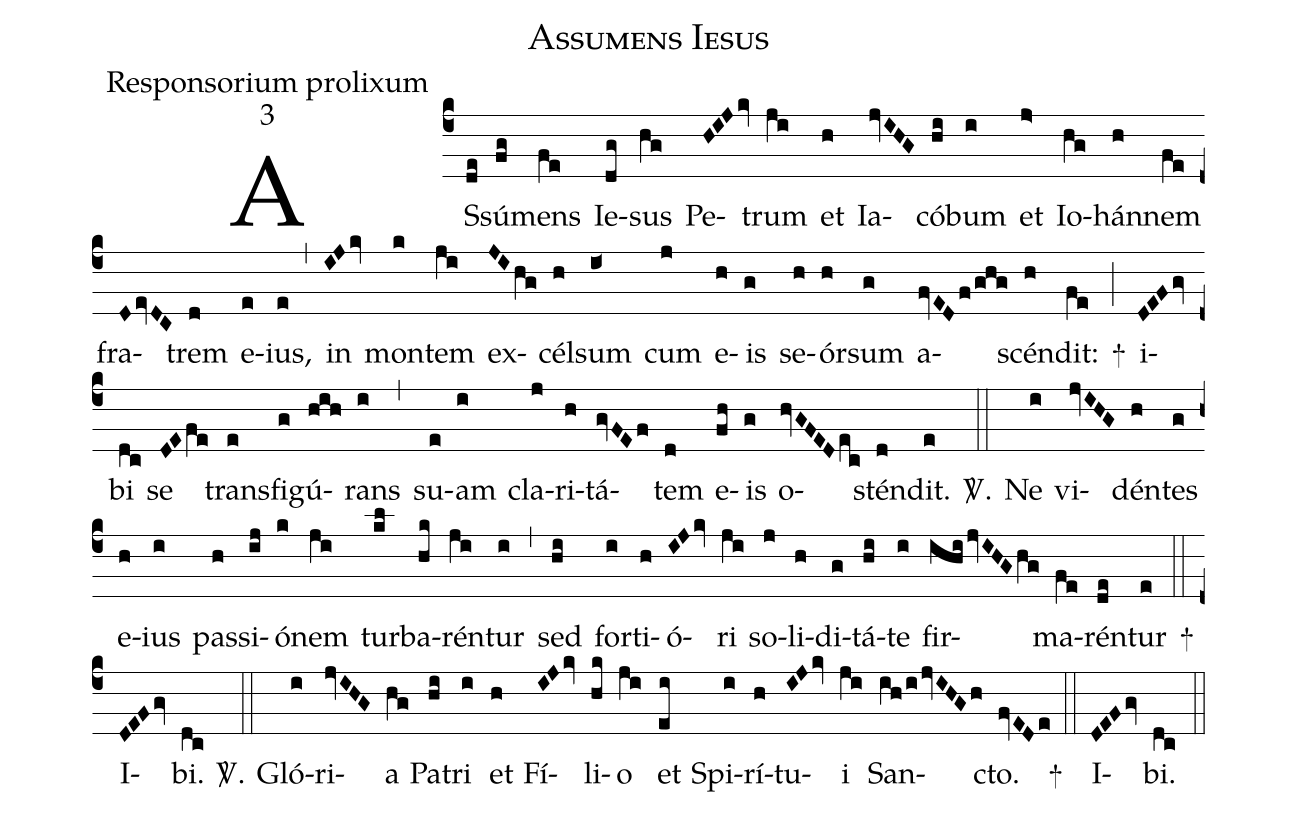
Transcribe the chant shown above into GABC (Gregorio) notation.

name: Assumens Iesus;
office-part: Responsorium prolixum;
mode: 3;
%%
(c4)
AS(de)sú(fg)mens(fe) Ie(dg)sus(hg) Pe(HIJkv)trum(ji) et(h) Ia(jvIHG)có(hi)bum(i) et(j>) Io(hg)hán(h)nem(fe) fra(DevDC)trem(d) e(e)ius,(e) (,)
in(IJkv) mon(k)tem(ji) ex(JI/hg)cél(h)sum(i<) cum(j) e(h)is(g) se(h)ór(h)sum(g) a(fvEDf/ghg)scén(h)dit:(fe) +(;)
i(DEFgv)bi(dc) se(DE/fe) trans(e)fi(g)gú(hih)rans(i) (,)
su(e)am(i) cla(j)ri(h)tá(gvFEf)tem(d) e(fh)is(g) o(hvGFEDec)stén(d)dit.(e) <sp>V/</sp>.(::)
Ne(i) vi(jvIHG)dén(h)tes(g) e(h)ius(i) pas(h)si(ij)ó(k)nem(ji) tur(kl)ba(hk)rén(ji)tur(i)(,)
sed(hi) for(i)ti(h)ó(IJkv)ri(ji) so(j)li(h)di(g)tá(hi)te(i) fir(ihijvIHGhg)ma(fe)rén(de)tur(e) +(::)
I(DEFgv)bi.(dc) <sp>V/</sp>.(::)
Gló(i)ri(jvIHG)a(hg) Pa(hi)tri(i) et(h) Fí(IJkv)li(hk)o(ji) et(ei) Spi(i)rí(h)tu(IJkv)i(ji) San(ih/ijvIHGh)cto.(fvEDe) +(::)
I(DEFgv)bi.(dc) (::)
